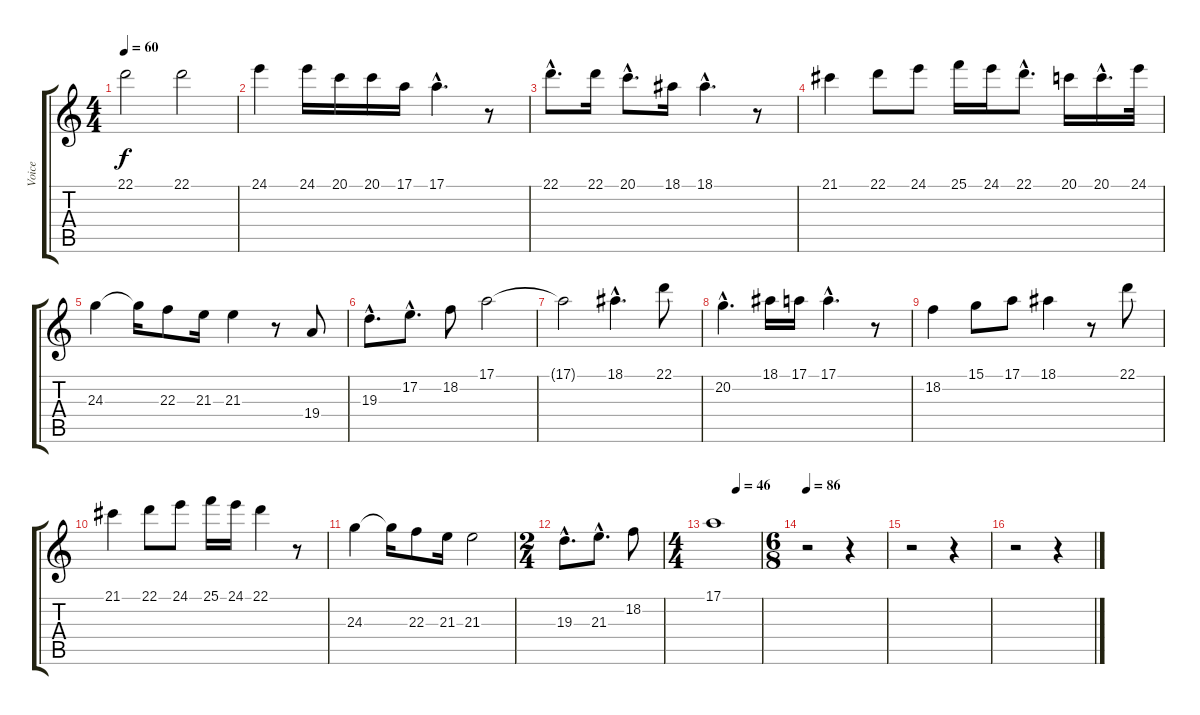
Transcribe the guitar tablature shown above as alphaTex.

\track ("Voice" "Voice") {instrument oboe}
\staff {score tabs}
\tuning (E4 B3 G3 D3 A2 E2) {hide}
\ts (4 4)
\tempo 60
\clef g2
\ks c
22.1.2{dy f} 22.1.2 |
24.1.4 24.1.16 20.1.16 20.1.16 17.1.16 17.1{hac}.4{d} r.8 |
22.1{hac}.8{d} 22.1.16 20.1{hac}.8{d} 18.1.16 18.1{hac}.4{d} r.8 |
21.1.4 22.1.8 24.1.8 25.1.16 24.1.16 22.1{hac}.8{d} 20.1.16 20.1{hac}.16{d} 24.1.32 |
24.3.4 24.3{t}.16 22.3.8 21.3.16 21.3.4 r.8 19.4.8 |
19.3{hac}.8{d} 17.2{hac}.8{d} 18.2.8 17.1.2 |
17.1{t}.2 18.1{hac}.4{d} 22.1.8 |
20.2{hac}.4{d} 18.1.16 17.1.16 17.1{hac}.4{d} r.8 |
18.2.4 15.1.8 17.1.8 18.1.4 r.8 22.1.8 |
21.1.4 22.1.8 24.1.8 25.1.16 24.1.16 22.1.4 r.8 |
24.3.4 24.3{t}.16 22.3.8 21.3.16 21.3.2 |
\ts (2 4)
19.3{hac}.8{d} 21.3{hac}.8{d} 18.2.8 |
\ts (4 4)
\tempo (46 0.5)
17.1.1 |
\ts (6 8)
\tempo 86
r.2 r.4 |
r.2 r.4 |
r.2 r.4
